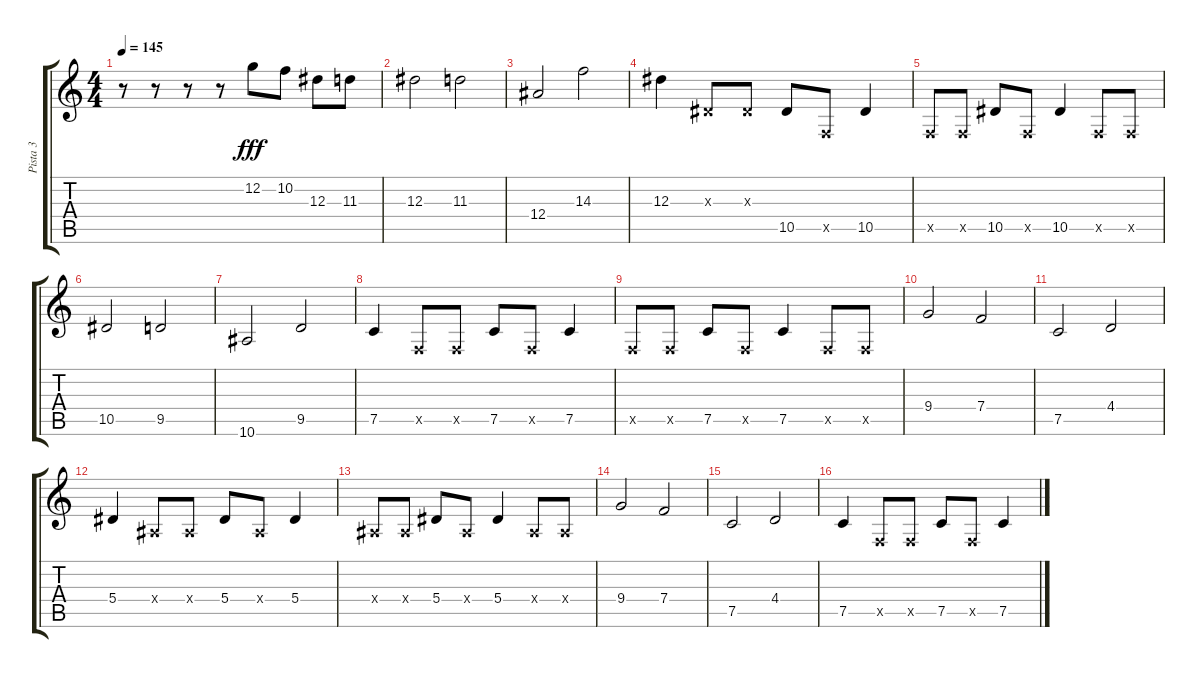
\track ("Pista 3" "Pista 3") {instrument overdrivenguitar}
\staff {score tabs}
\tuning (C4 G3 Eb3 Bb2 F2 C2) {hide}
\ts (4 4)
\tempo 145
\clef g2
\ks c
r.8{dy fff} r.8 r.8 r.8 12.2.8 10.2.8 12.3.8 11.3.8 |
12.3.2 11.3.2 |
12.4.2 14.3.2 |
12.3.4 0.3{x}.8 0.3{x}.8 10.5.8 0.5{x}.8 10.5.4 |
0.5{x}.8 0.5{x}.8 10.5.8 0.5{x}.8 10.5.4 0.5{x}.8 0.5{x}.8 |
10.5.2 9.5.2 |
10.6.2 9.5.2 |
7.5.4 0.5{x}.8 0.5{x}.8 7.5.8 0.5{x}.8 7.5.4 |
0.5{x}.8 0.5{x}.8 7.5.8 0.5{x}.8 7.5.4 0.5{x}.8 0.5{x}.8 |
9.4.2 7.4.2 |
7.5.2 4.4.2 |
5.4.4 0.4{x}.8 0.4{x}.8 5.4.8 0.4{x}.8 5.4.4 |
0.4{x}.8 0.4{x}.8 5.4.8 0.4{x}.8 5.4.4 0.4{x}.8 0.4{x}.8 |
9.4.2 7.4.2 |
7.5.2 4.4.2 |
7.5.4 0.5{x}.8 0.5{x}.8 7.5.8 0.5{x}.8 7.5.4
